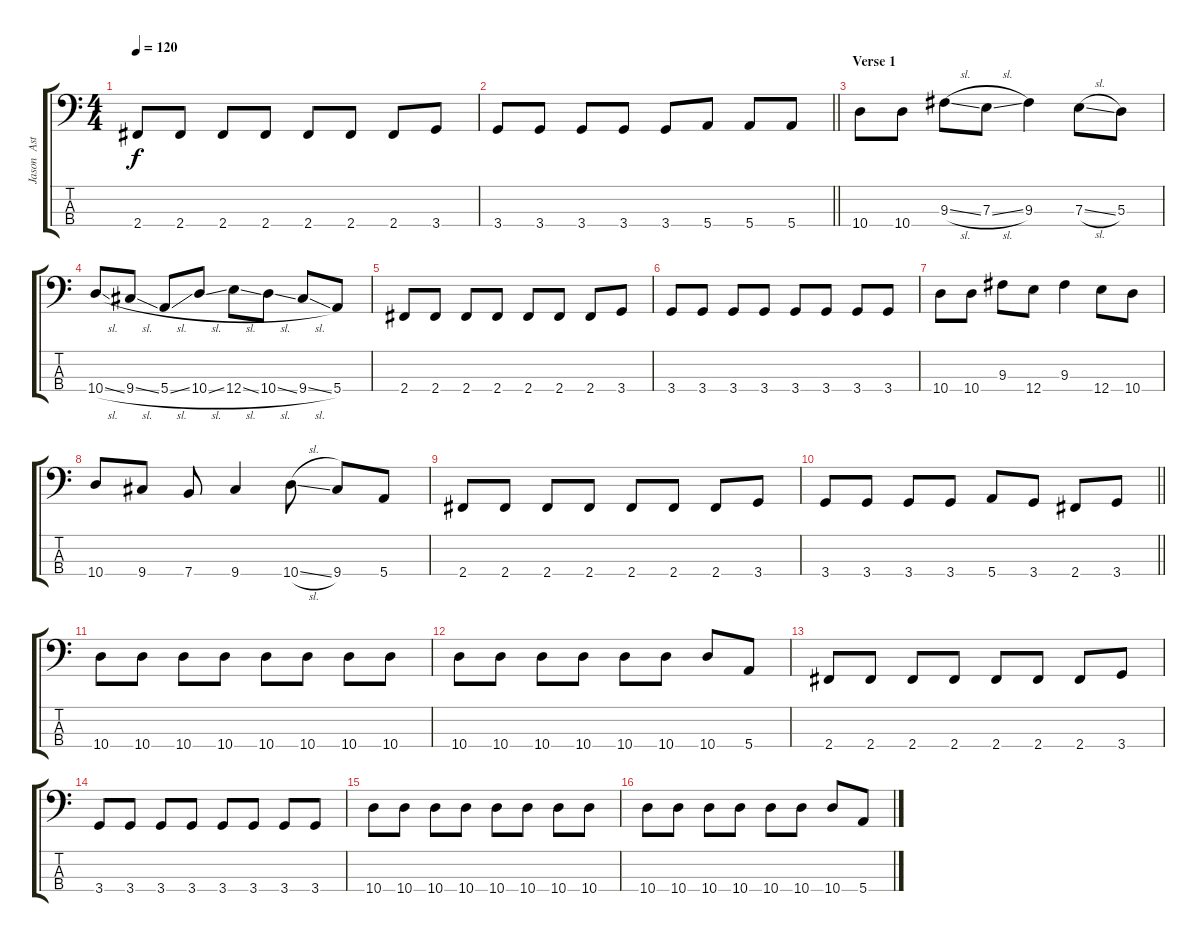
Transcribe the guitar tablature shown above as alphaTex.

\track ("Jason  Astete(Bass)" "Jason  Ast") {instrument electricbassfinger}
\staff {score tabs}
\tuning (G2 D2 A1 E1) {hide}
\ts (4 4)
\tempo 120
\clef f4
\ks c
2.4.8{dy f} 2.4.8 2.4.8 2.4.8 2.4.8 2.4.8 2.4.8 3.4.8 |
\barLineRight lightlight
3.4.8 3.4.8 3.4.8 3.4.8 3.4.8 5.4.8 5.4.8 5.4.8 |
\section ("" "Verse 1")
10.4.8 10.4.8 9.3{sl}.8 7.3{sl}.8 9.3.4 7.3{sl}.8 5.3.8 |
10.4{sl}.8 9.4{sl}.8 5.4{sl}.8 10.4{sl}.8 12.4{sl}.8 10.4{sl}.8 9.4{sl}.8 5.4.8 |
2.4.8 2.4.8 2.4.8 2.4.8 2.4.8 2.4.8 2.4.8 3.4.8 |
3.4.8 3.4.8 3.4.8 3.4.8 3.4.8 3.4.8 3.4.8 3.4.8 |
10.4.8 10.4.8 9.3.8 12.4.8 9.3.4 12.4.8 10.4.8 |
10.4.8 9.4.8 7.4.8 9.4.4 10.4{sl}.8 9.4.8 5.4.8 |
2.4.8 2.4.8 2.4.8 2.4.8 2.4.8 2.4.8 2.4.8 3.4.8 |
\barLineRight lightlight
3.4.8 3.4.8 3.4.8 3.4.8 5.4.8 3.4.8 2.4.8 3.4.8 |
\section ("" "")
10.4.8 10.4.8 10.4.8 10.4.8 10.4.8 10.4.8 10.4.8 10.4.8 |
10.4.8 10.4.8 10.4.8 10.4.8 10.4.8 10.4.8 10.4.8 5.4.8 |
2.4.8 2.4.8 2.4.8 2.4.8 2.4.8 2.4.8 2.4.8 3.4.8 |
3.4.8 3.4.8 3.4.8 3.4.8 3.4.8 3.4.8 3.4.8 3.4.8 |
10.4.8 10.4.8 10.4.8 10.4.8 10.4.8 10.4.8 10.4.8 10.4.8 |
10.4.8 10.4.8 10.4.8 10.4.8 10.4.8 10.4.8 10.4.8 5.4.8
